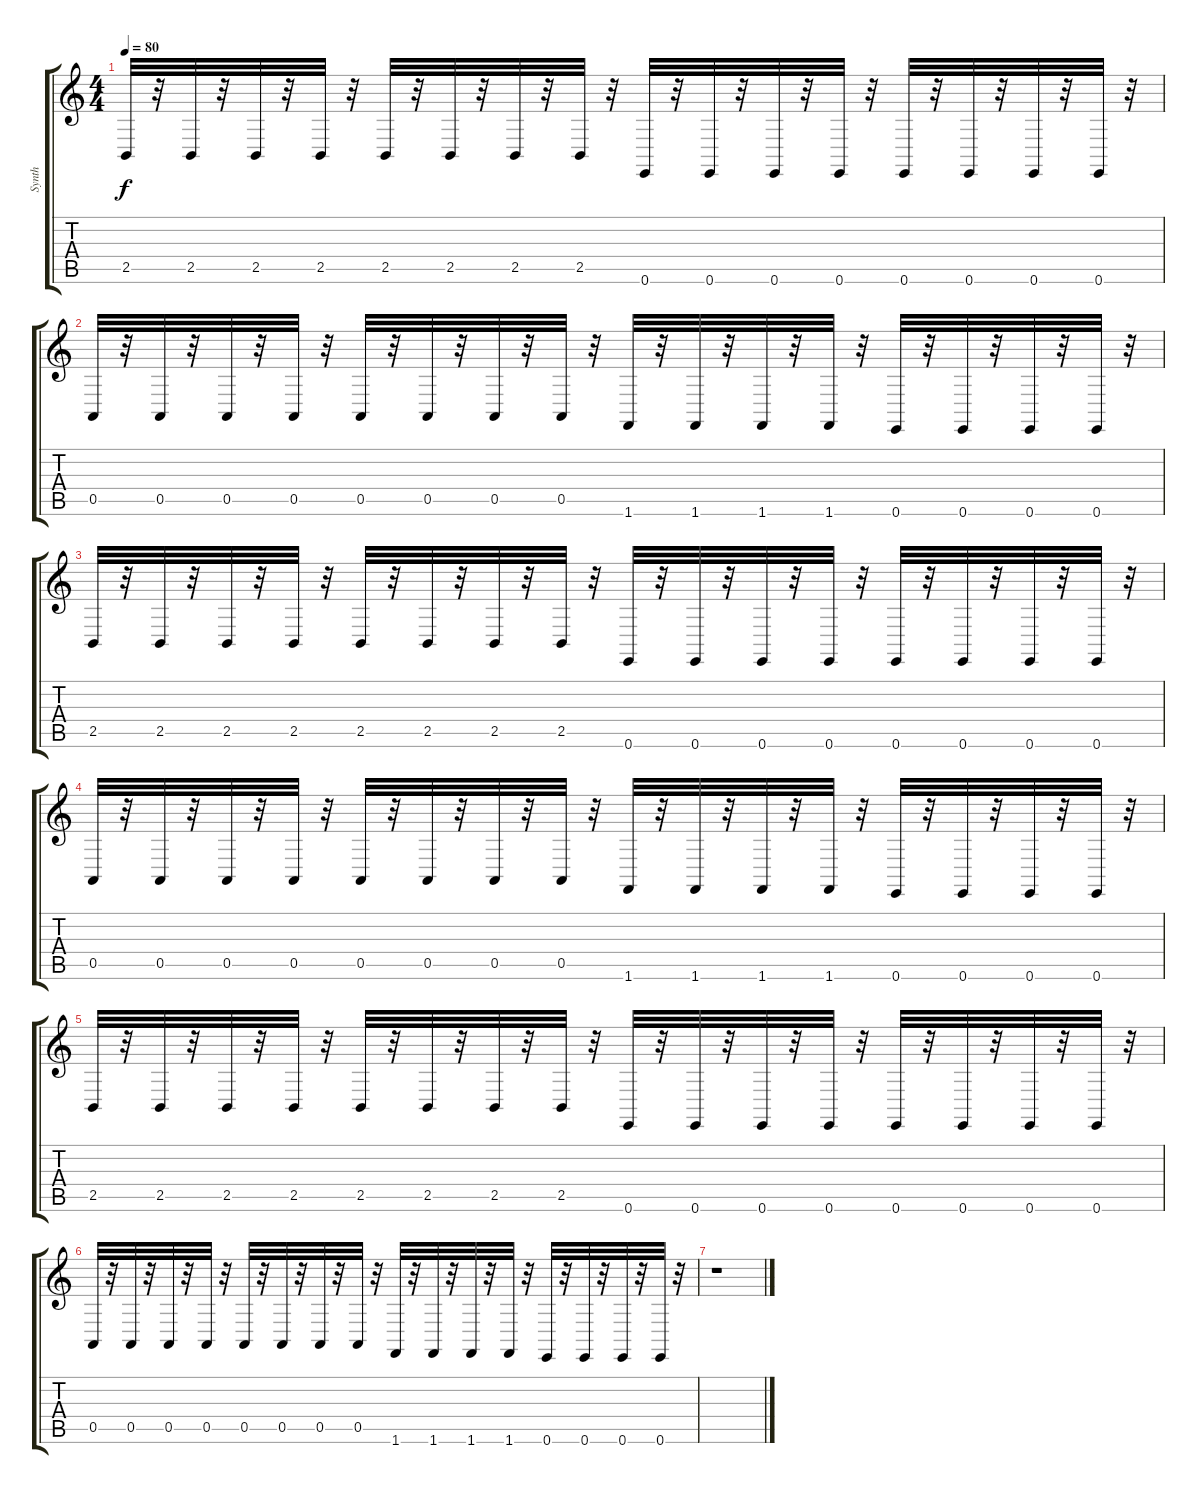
\track ("Synth" "Synth") {instrument lead2sawtooth}
\staff {score tabs}
\tuning (E4 B3 G3 D3 A2 E2) {hide}
\ts (4 4)
\tempo 80
\clef g2
\ks c
2.5.32{dy f} r.32 2.5.32 r.32 2.5.32 r.32 2.5.32 r.32 2.5.32 r.32 2.5.32 r.32 2.5.32 r.32 2.5.32 r.32 0.6.32 r.32 0.6.32 r.32 0.6.32 r.32 0.6.32 r.32 0.6.32 r.32 0.6.32 r.32 0.6.32 r.32 0.6.32 r.32 |
0.5.32 r.32 0.5.32 r.32 0.5.32 r.32 0.5.32 r.32 0.5.32 r.32 0.5.32 r.32 0.5.32 r.32 0.5.32 r.32 1.6.32 r.32 1.6.32 r.32 1.6.32 r.32 1.6.32 r.32 0.6.32 r.32 0.6.32 r.32 0.6.32 r.32 0.6.32 r.32 |
2.5.32 r.32 2.5.32 r.32 2.5.32 r.32 2.5.32 r.32 2.5.32 r.32 2.5.32 r.32 2.5.32 r.32 2.5.32 r.32 0.6.32 r.32 0.6.32 r.32 0.6.32 r.32 0.6.32 r.32 0.6.32 r.32 0.6.32 r.32 0.6.32 r.32 0.6.32 r.32 |
0.5.32 r.32 0.5.32 r.32 0.5.32 r.32 0.5.32 r.32 0.5.32 r.32 0.5.32 r.32 0.5.32 r.32 0.5.32 r.32 1.6.32 r.32 1.6.32 r.32 1.6.32 r.32 1.6.32 r.32 0.6.32 r.32 0.6.32 r.32 0.6.32 r.32 0.6.32 r.32 |
2.5.32 r.32 2.5.32 r.32 2.5.32 r.32 2.5.32 r.32 2.5.32 r.32 2.5.32 r.32 2.5.32 r.32 2.5.32 r.32 0.6.32 r.32 0.6.32 r.32 0.6.32 r.32 0.6.32 r.32 0.6.32 r.32 0.6.32 r.32 0.6.32 r.32 0.6.32 r.32 |
0.5.32 r.32 0.5.32 r.32 0.5.32 r.32 0.5.32 r.32 0.5.32 r.32 0.5.32 r.32 0.5.32 r.32 0.5.32 r.32 1.6.32 r.32 1.6.32 r.32 1.6.32 r.32 1.6.32 r.32 0.6.32 r.32 0.6.32 r.32 0.6.32 r.32 0.6.32 r.32 |
r.1
